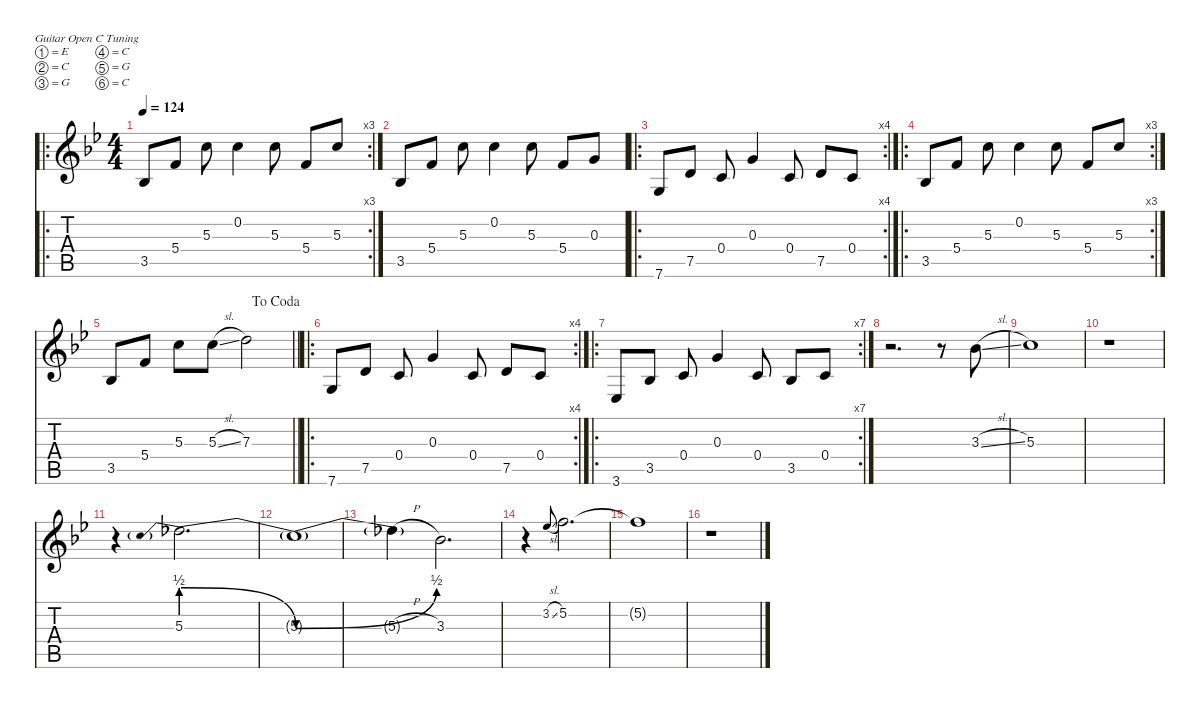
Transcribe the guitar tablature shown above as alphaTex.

\defaultSystemsLayout 4
\hideDynamics
\bracketExtendMode nobrackets
\singleTrackTrackNamePolicy hidden
\multiTrackTrackNamePolicy hidden
\firstSystemTrackNameMode fullname
\firstSystemTrackNameOrientation horizontal
\otherSystemsTrackNameOrientation horizontal
\track ("Guitar 1" "jz.guit.") {instrument electricguitarjazz}
\staff {score tabs}
\tuning (E4 C4 G3 C3 G2 C2)
\ro
\rc 3
\ts (4 4)
\tempo 124
\clef g2
\ks gminor
3.5{acc b}.8{dy f beam Up} 5.4{acc forcenatural}.8{beam Up} 5.3{acc forcenatural}.8{beam Down} 0.2{acc forcenatural}.4{beam Down} 5.3{acc forcenatural}.8{beam Down} 5.4{acc forcenatural}.8{beam Up} 5.3{acc forcenatural}.8{beam Up} |
3.5{acc b}.8{beam Up} 5.4{acc forcenatural}.8{beam Up} 5.3{acc forcenatural}.8{beam Down} 0.2{acc forcenatural}.4{beam Down} 5.3{acc forcenatural}.8{beam Down} 5.4{acc forcenatural}.8{beam Up} 0.3{acc forcenatural}.8{beam Up} |
\ro
\rc 4
7.6{acc forcenatural}.8{beam Up} 7.5{acc forcenatural}.8{beam Up} 0.4{acc forcenatural}.8{beam Up} 0.3{acc forcenatural}.4{beam Up} 0.4{acc forcenatural}.8{beam Up} 7.5{acc forcenatural}.8{beam Up} 0.4{acc forcenatural}.8{beam Up} |
\ro
\rc 3
3.5{acc b}.8{beam Up} 5.4{acc forcenatural}.8{beam Up} 5.3{acc forcenatural}.8{beam Down} 0.2{acc forcenatural}.4{beam Down} 5.3{acc forcenatural}.8{beam Down} 5.4{acc forcenatural}.8{beam Up} 5.3{acc forcenatural}.8{beam Up} |
\jump dacoda
\barLineRight lightlight
3.5{acc b}.8{beam Up} 5.4{acc forcenatural}.8{beam Up} 5.3{acc forcenatural}.8{beam Down} 5.3{sl acc forcenatural}.8{beam Down} 7.3{acc forcenatural}.2{beam Down} |
\ro
\rc 4
7.6{acc forcenatural}.8{beam Up} 7.5{acc forcenatural}.8{beam Up} 0.4{acc forcenatural}.8{beam Up} 0.3{acc forcenatural}.4{beam Up} 0.4{acc forcenatural}.8{beam Up} 7.5{acc forcenatural}.8{beam Up} 0.4{acc forcenatural}.8{beam Up} |
\ro
\rc 7
3.6{acc b}.8{beam Up} 3.5{acc b}.8{beam Up} 0.4{acc forcenatural}.8{beam Up} 0.3{acc forcenatural}.4{beam Up} 0.4{acc forcenatural}.8{beam Up} 3.5{acc b}.8{beam Up} 0.4{acc forcenatural}.8{beam Up} |
r.2{d beam Down} r.8{beam Down} 3.3{sl acc b}.8{beam Down} |
5.3{acc forcenatural}.1{beam Down} |
r.1{beam Down} |
r.4{beam Down} 5.3{be (prebendrelease 0 2 60 0)}.2{d beam Down} |
5.3{be (bend 0 0 60 2) t acc forcenatural}.1{beam Down} |
5.3{h t}.4{beam Down} 3.3{acc b}.2{d beam Down} |
r.4{beam Down} 3.2{sl acc b}.8{gr onbeat dy mf beam Up} 5.2{acc forcenatural}.2{d dy f beam Down} |
5.2{t acc forcenatural}.1{beam Down} |
r.1{beam Down}
